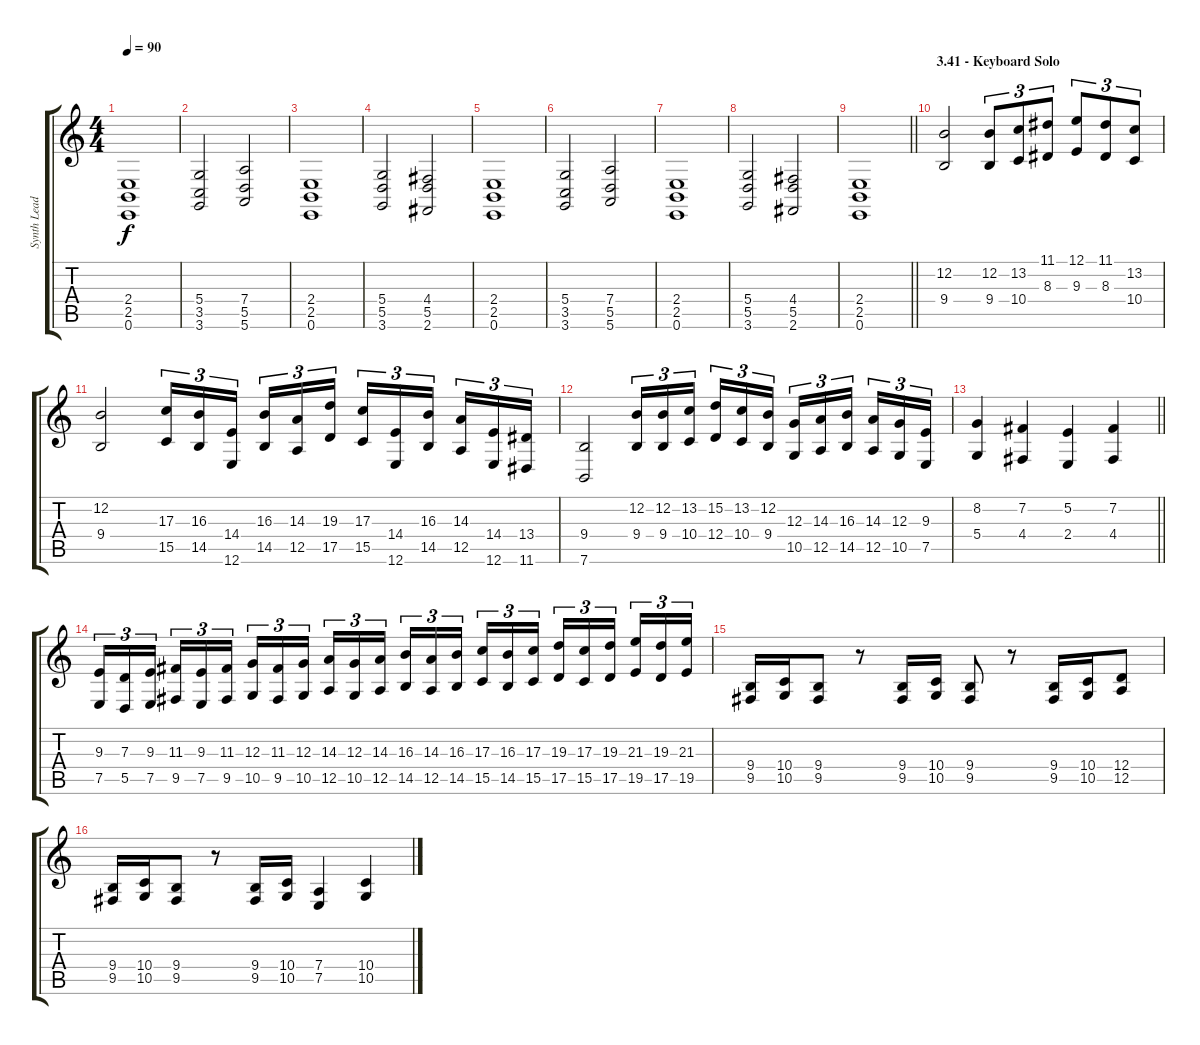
\track ("Synth Lead" "Synth Lead") {instrument lead2sawtooth}
\staff {score tabs}
\tuning (E4 B3 G3 D3 A2 E2) {hide}
\ts (4 4)
\tempo 90
\clef g2
\ks c
(2.4{t} 2.5{t} 0.6{t}).1{dy f} |
(5.4 3.5 3.6).2 (7.4 5.5 5.6).2 |
(2.4 2.5 0.6).1 |
(5.4 5.5 3.6).2 (4.4 5.5 2.6).2 |
(2.4 2.5 0.6).1 |
(5.4 3.5 3.6).2 (7.4 5.5 5.6).2 |
(2.4 2.5 0.6).1 |
(5.4 5.5 3.6).2 (4.4 5.5 2.6).2 |
\barLineRight lightlight
(2.4 2.5 0.6).1 |
\section ("" "3.41 - Keyboard Solo")
(12.2 9.4).2 (12.2 9.4).8{tu (3 2)} (13.2 10.4).8{tu (3 2)} (11.1 8.3).8{tu (3 2)} (12.1 9.3).8{tu (3 2)} (11.1 8.3).8{tu (3 2)} (13.2 10.4).8{tu (3 2)} |
(12.2 9.4).2 (17.3 15.5).16{tu (3 2)} (16.3 14.5).16{tu (3 2)} (14.4 12.6).16{tu (3 2) beam splitsecondary} (16.3 14.5).16{tu (3 2)} (14.3 12.5).16{tu (3 2)} (19.3 17.5).16{tu (3 2)} (17.3 15.5).16{tu (3 2)} (14.4 12.6).16{tu (3 2)} (16.3 14.5).16{tu (3 2) beam splitsecondary} (14.3 12.5).16{tu (3 2)} (14.4 12.6).16{tu (3 2)} (13.4 11.6).16{tu (3 2)} |
(9.4 7.6).2 (12.2 9.4).16{tu (3 2)} (12.2 9.4).16{tu (3 2)} (13.2 10.4).16{tu (3 2) beam splitsecondary} (15.2 12.4).16{tu (3 2)} (13.2 10.4).16{tu (3 2)} (12.2 9.4).16{tu (3 2)} (12.3 10.5).16{tu (3 2)} (14.3 12.5).16{tu (3 2)} (16.3 14.5).16{tu (3 2) beam splitsecondary} (14.3 12.5).16{tu (3 2)} (12.3 10.5).16{tu (3 2)} (9.3 7.5).16{tu (3 2)} |
\barLineRight lightlight
(8.2 5.4).4 (7.2 4.4).4 (5.2 2.4).4 (7.2 4.4).4 |
(9.3 7.5).16{tu (3 2)} (7.3 5.5).16{tu (3 2)} (9.3 7.5).16{tu (3 2) beam splitsecondary} (11.3 9.5).16{tu (3 2)} (9.3 7.5).16{tu (3 2)} (11.3 9.5).16{tu (3 2)} (12.3 10.5).16{tu (3 2)} (11.3 9.5).16{tu (3 2)} (12.3 10.5).16{tu (3 2) beam splitsecondary} (14.3 12.5).16{tu (3 2)} (12.3 10.5).16{tu (3 2)} (14.3 12.5).16{tu (3 2)} (16.3 14.5).16{tu (3 2)} (14.3 12.5).16{tu (3 2)} (16.3 14.5).16{tu (3 2) beam splitsecondary} (17.3 15.5).16{tu (3 2)} (16.3 14.5).16{tu (3 2)} (17.3 15.5).16{tu (3 2)} (19.3 17.5).16{tu (3 2)} (17.3 15.5).16{tu (3 2)} (19.3 17.5).16{tu (3 2) beam splitsecondary} (21.3 19.5).16{tu (3 2)} (19.3 17.5).16{tu (3 2)} (21.3 19.5).16{tu (3 2)} |
(9.4 9.5).16 (10.4 10.5).16 (9.4 9.5).8 r.8 (9.4 9.5).16 (10.4 10.5).16 (9.4 9.5).8 r.8 (9.4 9.5).16 (10.4 10.5).16 (12.4 12.5).8 |
(9.4 9.5).16 (10.4 10.5).16 (9.4 9.5).8 r.8 (9.4 9.5).16 (10.4 10.5).16 (7.4 7.5).4 (10.4 10.5).4
